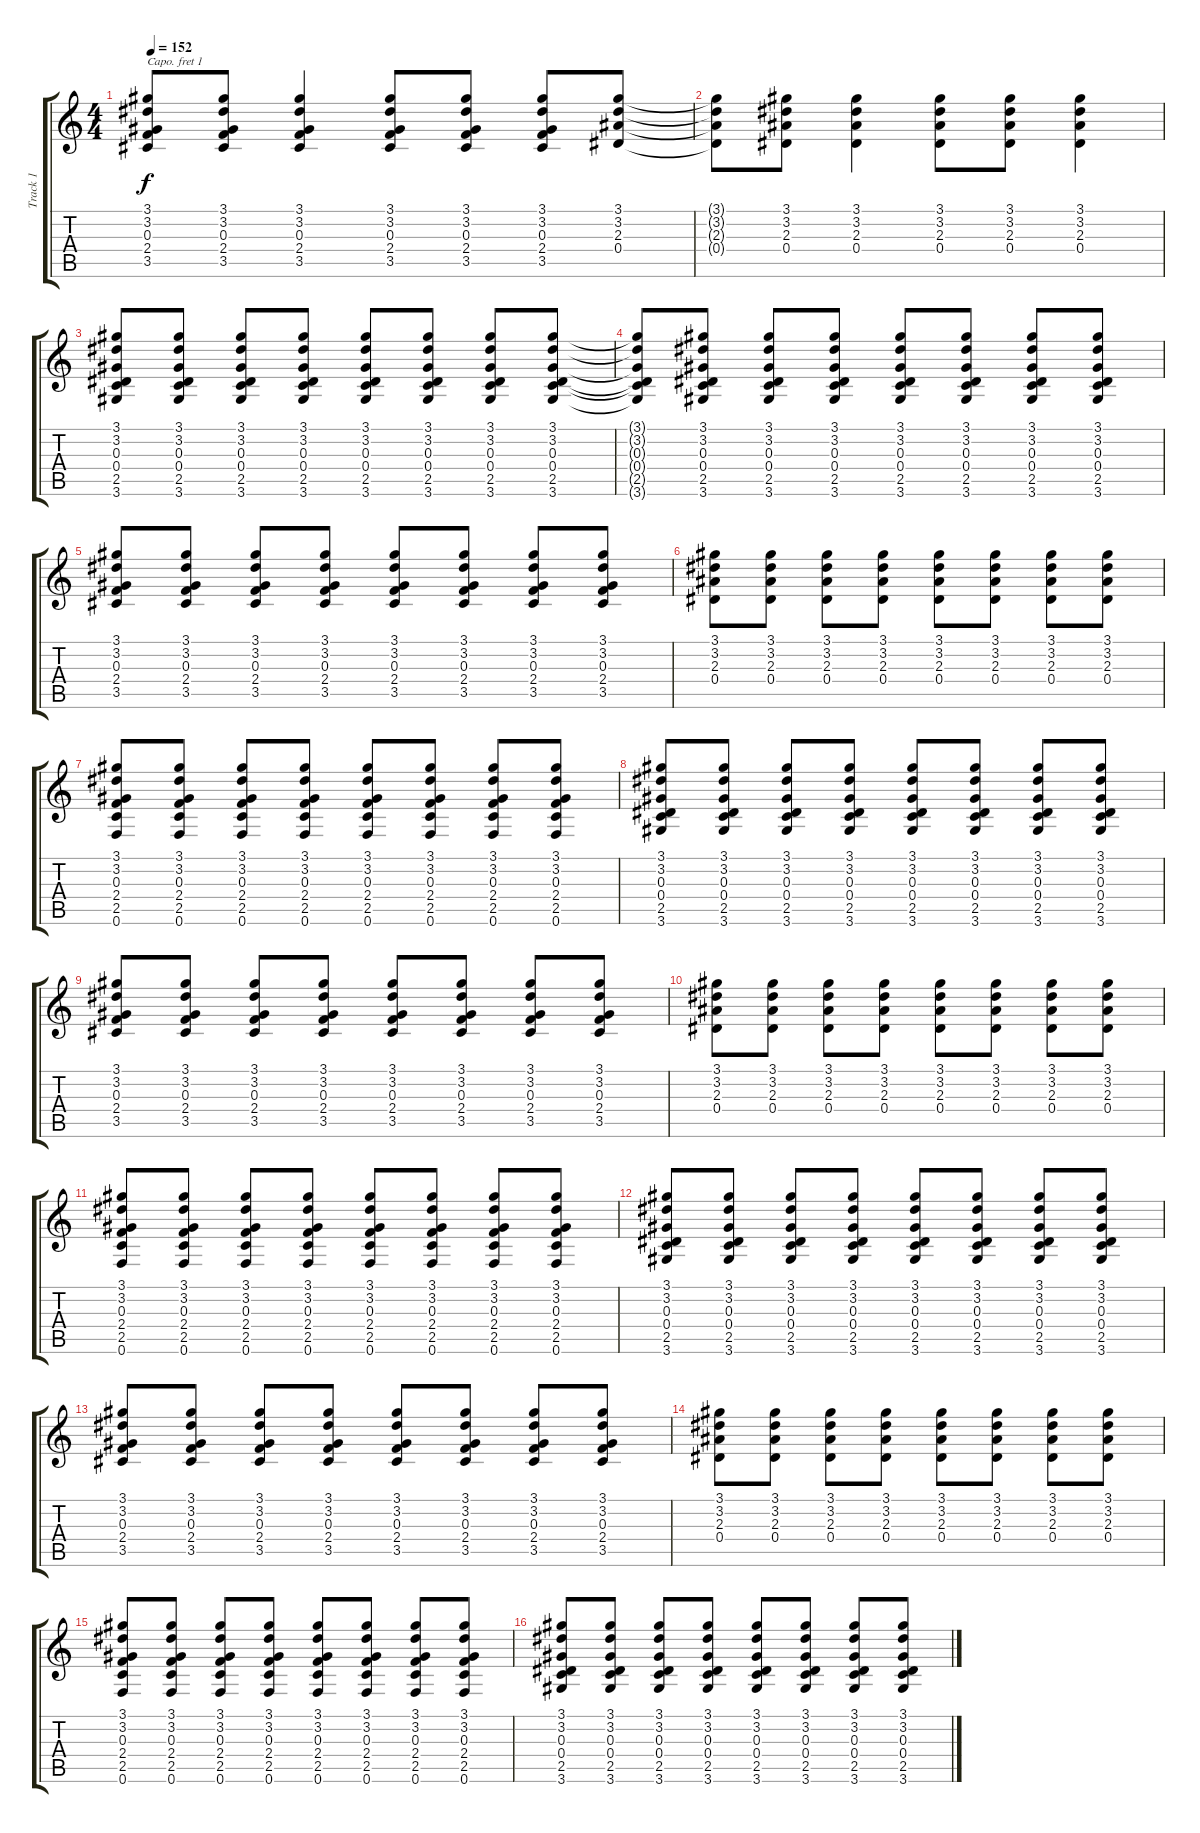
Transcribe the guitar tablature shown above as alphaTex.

\track ("Track 1" "Track 1") {instrument electricguitarclean}
\staff {score tabs}
\capo 1
\tuning (E4 B3 G3 D3 A2 E2) {hide}
\ts (4 4)
\tempo 152
\clef g2
\ks c
(3.1 3.2 0.3 2.4 3.5).8{dy f} (3.1 3.2 0.3 2.4 3.5).8 (3.1 3.2 0.3 2.4 3.5).4 (3.1 3.2 0.3 2.4 3.5).8 (3.1 3.2 0.3 2.4 3.5).8 (3.1 3.2 0.3 2.4 3.5).8 (3.1 3.2 2.3 0.4).8 |
(3.1{t} 3.2{t} 2.3{t} 0.4{t}).8 (3.1 3.2 2.3 0.4).8 (3.1 3.2 2.3 0.4).4 (3.1 3.2 2.3 0.4).8 (3.1 3.2 2.3 0.4).8 (3.1 3.2 2.3 0.4).4 |
(3.1 3.2 0.3 0.4 2.5 3.6).8 (3.1 3.2 0.3 0.4 2.5 3.6).8 (3.1 3.2 0.3 0.4 2.5 3.6).8 (3.1 3.2 0.3 0.4 2.5 3.6).8 (3.1 3.2 0.3 0.4 2.5 3.6).8 (3.1 3.2 0.3 0.4 2.5 3.6).8 (3.1 3.2 0.3 0.4 2.5 3.6).8 (3.1 3.2 0.3 0.4 2.5 3.6).8 |
(3.1{t} 3.2{t} 0.3{t} 0.4{t} 2.5{t} 3.6{t}).8 (3.1 3.2 0.3 0.4 2.5 3.6).8 (3.1 3.2 0.3 0.4 2.5 3.6).8 (3.1 3.2 0.3 0.4 2.5 3.6).8 (3.1 3.2 0.3 0.4 2.5 3.6).8 (3.1 3.2 0.3 0.4 2.5 3.6).8 (3.1 3.2 0.3 0.4 2.5 3.6).8 (3.1 3.2 0.3 0.4 2.5 3.6).8 |
(3.1 3.2 0.3 2.4 3.5).8 (3.1 3.2 0.3 2.4 3.5).8 (3.1 3.2 0.3 2.4 3.5).8 (3.1 3.2 0.3 2.4 3.5).8 (3.1 3.2 0.3 2.4 3.5).8 (3.1 3.2 0.3 2.4 3.5).8 (3.1 3.2 0.3 2.4 3.5).8 (3.1 3.2 0.3 2.4 3.5).8 |
(3.1 3.2 2.3 0.4).8 (3.1 3.2 2.3 0.4).8 (3.1 3.2 2.3 0.4).8 (3.1 3.2 2.3 0.4).8 (3.1 3.2 2.3 0.4).8 (3.1 3.2 2.3 0.4).8 (3.1 3.2 2.3 0.4).8 (3.1 3.2 2.3 0.4).8 |
(3.1 3.2 0.3 2.4 2.5 0.6).8 (3.1 3.2 0.3 2.4 2.5 0.6).8 (3.1 3.2 0.3 2.4 2.5 0.6).8 (3.1 3.2 0.3 2.4 2.5 0.6).8 (3.1 3.2 0.3 2.4 2.5 0.6).8 (3.1 3.2 0.3 2.4 2.5 0.6).8 (3.1 3.2 0.3 2.4 2.5 0.6).8 (3.1 3.2 0.3 2.4 2.5 0.6).8 |
(3.1 3.2 0.3 0.4 2.5 3.6).8 (3.1 3.2 0.3 0.4 2.5 3.6).8 (3.1 3.2 0.3 0.4 2.5 3.6).8 (3.1 3.2 0.3 0.4 2.5 3.6).8 (3.1 3.2 0.3 0.4 2.5 3.6).8 (3.1 3.2 0.3 0.4 2.5 3.6).8 (3.1 3.2 0.3 0.4 2.5 3.6).8 (3.1 3.2 0.3 0.4 2.5 3.6).8 |
(3.1 3.2 0.3 2.4 3.5).8 (3.1 3.2 0.3 2.4 3.5).8 (3.1 3.2 0.3 2.4 3.5).8 (3.1 3.2 0.3 2.4 3.5).8 (3.1 3.2 0.3 2.4 3.5).8 (3.1 3.2 0.3 2.4 3.5).8 (3.1 3.2 0.3 2.4 3.5).8 (3.1 3.2 0.3 2.4 3.5).8 |
(3.1 3.2 2.3 0.4).8 (3.1 3.2 2.3 0.4).8 (3.1 3.2 2.3 0.4).8 (3.1 3.2 2.3 0.4).8 (3.1 3.2 2.3 0.4).8 (3.1 3.2 2.3 0.4).8 (3.1 3.2 2.3 0.4).8 (3.1 3.2 2.3 0.4).8 |
(3.1 3.2 0.3 2.4 2.5 0.6).8 (3.1 3.2 0.3 2.4 2.5 0.6).8 (3.1 3.2 0.3 2.4 2.5 0.6).8 (3.1 3.2 0.3 2.4 2.5 0.6).8 (3.1 3.2 0.3 2.4 2.5 0.6).8 (3.1 3.2 0.3 2.4 2.5 0.6).8 (3.1 3.2 0.3 2.4 2.5 0.6).8 (3.1 3.2 0.3 2.4 2.5 0.6).8 |
(3.1 3.2 0.3 0.4 2.5 3.6).8 (3.1 3.2 0.3 0.4 2.5 3.6).8 (3.1 3.2 0.3 0.4 2.5 3.6).8 (3.1 3.2 0.3 0.4 2.5 3.6).8 (3.1 3.2 0.3 0.4 2.5 3.6).8 (3.1 3.2 0.3 0.4 2.5 3.6).8 (3.1 3.2 0.3 0.4 2.5 3.6).8 (3.1 3.2 0.3 0.4 2.5 3.6).8 |
(3.1 3.2 0.3 2.4 3.5).8 (3.1 3.2 0.3 2.4 3.5).8 (3.1 3.2 0.3 2.4 3.5).8 (3.1 3.2 0.3 2.4 3.5).8 (3.1 3.2 0.3 2.4 3.5).8 (3.1 3.2 0.3 2.4 3.5).8 (3.1 3.2 0.3 2.4 3.5).8 (3.1 3.2 0.3 2.4 3.5).8 |
(3.1 3.2 2.3 0.4).8 (3.1 3.2 2.3 0.4).8 (3.1 3.2 2.3 0.4).8 (3.1 3.2 2.3 0.4).8 (3.1 3.2 2.3 0.4).8 (3.1 3.2 2.3 0.4).8 (3.1 3.2 2.3 0.4).8 (3.1 3.2 2.3 0.4).8 |
(3.1 3.2 0.3 2.4 2.5 0.6).8 (3.1 3.2 0.3 2.4 2.5 0.6).8 (3.1 3.2 0.3 2.4 2.5 0.6).8 (3.1 3.2 0.3 2.4 2.5 0.6).8 (3.1 3.2 0.3 2.4 2.5 0.6).8 (3.1 3.2 0.3 2.4 2.5 0.6).8 (3.1 3.2 0.3 2.4 2.5 0.6).8 (3.1 3.2 0.3 2.4 2.5 0.6).8 |
(3.1 3.2 0.3 0.4 2.5 3.6).8 (3.1 3.2 0.3 0.4 2.5 3.6).8 (3.1 3.2 0.3 0.4 2.5 3.6).8 (3.1 3.2 0.3 0.4 2.5 3.6).8 (3.1 3.2 0.3 0.4 2.5 3.6).8 (3.1 3.2 0.3 0.4 2.5 3.6).8 (3.1 3.2 0.3 0.4 2.5 3.6).8 (3.1 3.2 0.3 0.4 2.5 3.6).8
